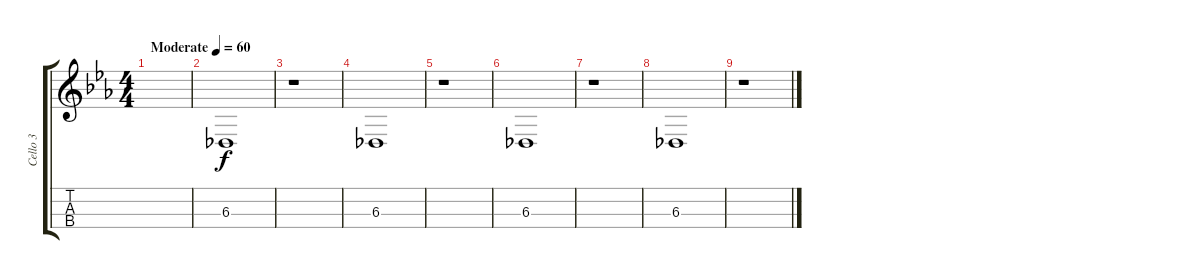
\track ("Cello 3" "Cello 3") {instrument cello}
\staff {score tabs}
\tuning (A3 D3 G2 C2) {hide}
\ts (4 4)
\tempo (60 "Moderate")
\clef g2
\ks eb
|
6.3.1{volume 6} |
r.1{volume 13} |
6.3.1{volume 6} |
r.1{volume 13} |
6.3.1{volume 6} |
r.1{volume 13} |
6.3.1{volume 6} |
r.1{volume 13}
